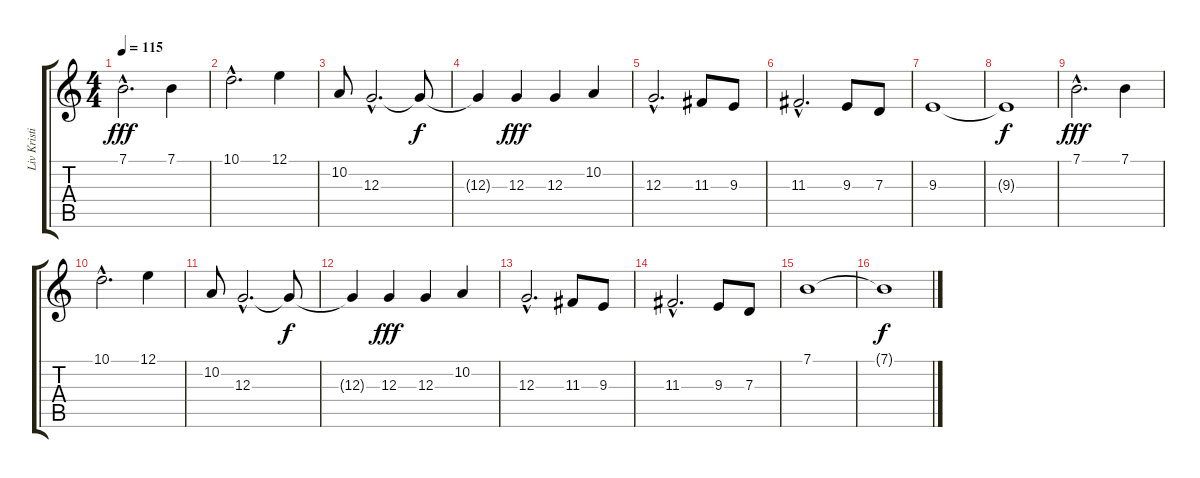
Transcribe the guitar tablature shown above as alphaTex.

\track ("Liv Kristine Espenæs - Vocals" "Liv Kristi") {instrument synthvoice}
\staff {score tabs}
\tuning (E4 B3 G3 D3 A2 E2) {hide}
\ts (4 4)
\tempo 115
\clef g2
\ks c
7.1{hac}.2{d dy fff} 7.1.4 |
10.1{hac}.2{d} 12.1.4 |
10.2.8 12.3{hac}.2{d} 12.3{t}.8{dy f} |
12.3{t}.4 12.3.4{dy fff} 12.3.4 10.2.4 |
12.3{hac}.2{d} 11.3.8 9.3.8 |
11.3{hac}.2{d} 9.3.8 7.3.8 |
9.3.1 |
9.3{t}.1{dy f} |
7.1{hac}.2{d dy fff} 7.1.4 |
10.1{hac}.2{d} 12.1.4 |
10.2.8 12.3{hac}.2{d} 12.3{t}.8{dy f} |
12.3{t}.4 12.3.4{dy fff} 12.3.4 10.2.4 |
12.3{hac}.2{d} 11.3.8 9.3.8 |
11.3{hac}.2{d} 9.3.8 7.3.8 |
7.1.1 |
7.1{t}.1{dy f}
